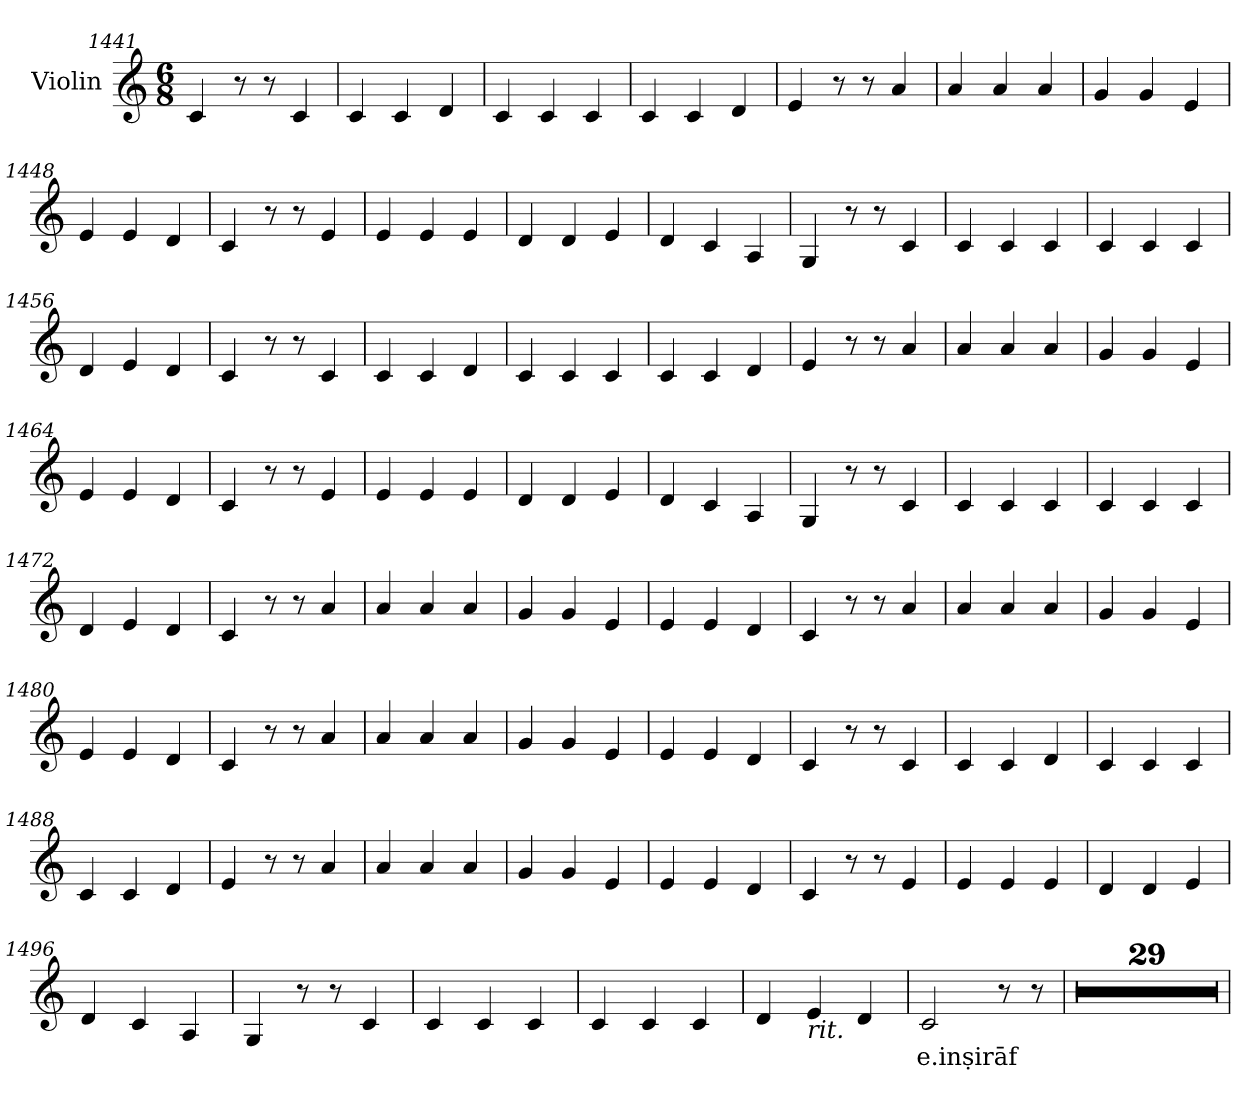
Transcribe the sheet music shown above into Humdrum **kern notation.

**kern	**text
*part1	*part1
*staff1	*staff1
*I"Violin	*
*clefG2	*
*k[]	*
*M6/8	*
=1441	=1441
4c/	.
8r	.
8r	.
4c/	.
=1442	=1442
4c/	.
4c/	.
4d/	.
=1443	=1443
4c/	.
4c/	.
4c/	.
!!LO:LB:g=z
=1444	=1444
4c/	.
4c/	.
4d/	.
=1445	=1445
4e/	.
8r	.
8r	.
4a/	.
=1446	=1446
4a/	.
4a/	.
4a/	.
=1447	=1447
4g/	.
4g/	.
4e/	.
=1448	=1448
4e/	.
4e/	.
4d/	.
=1449	=1449
4c/	.
8r	.
8r	.
4e/	.
=1450	=1450
4e/	.
4e/	.
4e/	.
!!LO:LB:g=z
=1451	=1451
4d/	.
4d/	.
4e/	.
=1452	=1452
4d/	.
4c/	.
4A/	.
=1453	=1453
4G/	.
8r	.
8r	.
4c/	.
=1454	=1454
4c/	.
4c/	.
4c/	.
=1455	=1455
4c/	.
4c/	.
4c/	.
=1456	=1456
4d/	.
4e/	.
4d/	.
=1457	=1457
4c/	.
8r	.
8r	.
4c/	.
!!LO:LB:g=z
=1458	=1458
4c/	.
4c/	.
4d/	.
=1459	=1459
4c/	.
4c/	.
4c/	.
=1460	=1460
4c/	.
4c/	.
4d/	.
=1461	=1461
4e/	.
8r	.
8r	.
4a/	.
=1462	=1462
4a/	.
4a/	.
4a/	.
=1463	=1463
4g/	.
4g/	.
4e/	.
=1464	=1464
4e/	.
4e/	.
4d/	.
!!LO:LB:g=z
=1465	=1465
4c/	.
8r	.
8r	.
4e/	.
=1466	=1466
4e/	.
4e/	.
4e/	.
=1467	=1467
4d/	.
4d/	.
4e/	.
=1468	=1468
4d/	.
4c/	.
4A/	.
=1469	=1469
4G/	.
8r	.
8r	.
4c/	.
=1470	=1470
4c/	.
4c/	.
4c/	.
=1471	=1471
4c/	.
4c/	.
4c/	.
!!LO:LB:g=z
=1472	=1472
4d/	.
4e/	.
4d/	.
=1473	=1473
4c/	.
8r	.
8r	.
4a/	.
=1474	=1474
4a/	.
4a/	.
4a/	.
=1475	=1475
4g/	.
4g/	.
4e/	.
=1476	=1476
4e/	.
4e/	.
4d/	.
=1477	=1477
4c/	.
8r	.
8r	.
4a/	.
=1478	=1478
4a/	.
4a/	.
4a/	.
!!LO:LB:g=z
=1479	=1479
4g/	.
4g/	.
4e/	.
=1480	=1480
4e/	.
4e/	.
4d/	.
=1481	=1481
4c/	.
8r	.
8r	.
4a/	.
=1482	=1482
4a/	.
4a/	.
4a/	.
=1483	=1483
4g/	.
4g/	.
4e/	.
=1484	=1484
4e/	.
4e/	.
4d/	.
=1485	=1485
4c/	.
8r	.
8r	.
4c/	.
!!LO:PB:g=z
=1486	=1486
4c/	.
4c/	.
4d/	.
=1487	=1487
4c/	.
4c/	.
4c/	.
=1488	=1488
4c/	.
4c/	.
4d/	.
=1489	=1489
4e/	.
8r	.
8r	.
4a/	.
=1490	=1490
4a/	.
4a/	.
4a/	.
=1491	=1491
4g/	.
4g/	.
4e/	.
=1492	=1492
4e/	.
4e/	.
4d/	.
!!LO:LB:g=z
=1493	=1493
4c/	.
8r	.
8r	.
4e/	.
=1494	=1494
4e/	.
4e/	.
4e/	.
=1495	=1495
4d/	.
4d/	.
4e/	.
=1496	=1496
4d/	.
4c/	.
4A/	.
=1497	=1497
4G/	.
8r	.
8r	.
4c/	.
=1498	=1498
4c/	.
4c/	.
4c/	.
=1499	=1499
4c/	.
4c/	.
4c/	.
!!LO:LB:g=z
=1500	=1500
4d/	.
!LO:TX:b:i:t=rit.	!
4e/	.
4d/	.
=1501	=1501
!	!LO:LY:b
2c/	e.inṣirāf
8r	.
8r	.
=1502	=1502
2.r	.
=1503	=1503
2.r	.
=1504	=1504
2.r	.
=1505	=1505
2.r	.
=1506	=1506
2.r	.
=1507	=1507
2.r	.
!!LO:LB:g=z
=1508	=1508
2.r	.
=1509	=1509
2.r	.
=1510	=1510
2.r	.
=1511	=1511
2.r	.
=1512	=1512
2.r	.
=1513	=1513
2.r	.
=1514	=1514
2.r	.
=1515	=1515
2.r	.
!!LO:LB:g=z
=1516	=1516
2.r	.
=1517	=1517
2.r	.
=1518	=1518
2.r	.
=1519	=1519
2.r	.
=1520	=1520
2.r	.
=1521	=1521
2.r	.
=1522	=1522
2.r	.
=1523	=1523
2.r	.
!!LO:LB:g=z
=1524	=1524
2.r	.
=1525	=1525
2.r	.
=1526	=1526
2.r	.
=1527	=1527
2.r	.
=1528	=1528
2.r	.
=1529	=1529
2.r	.
=1530	=1530
2.r	.
=	=
*-	*-
